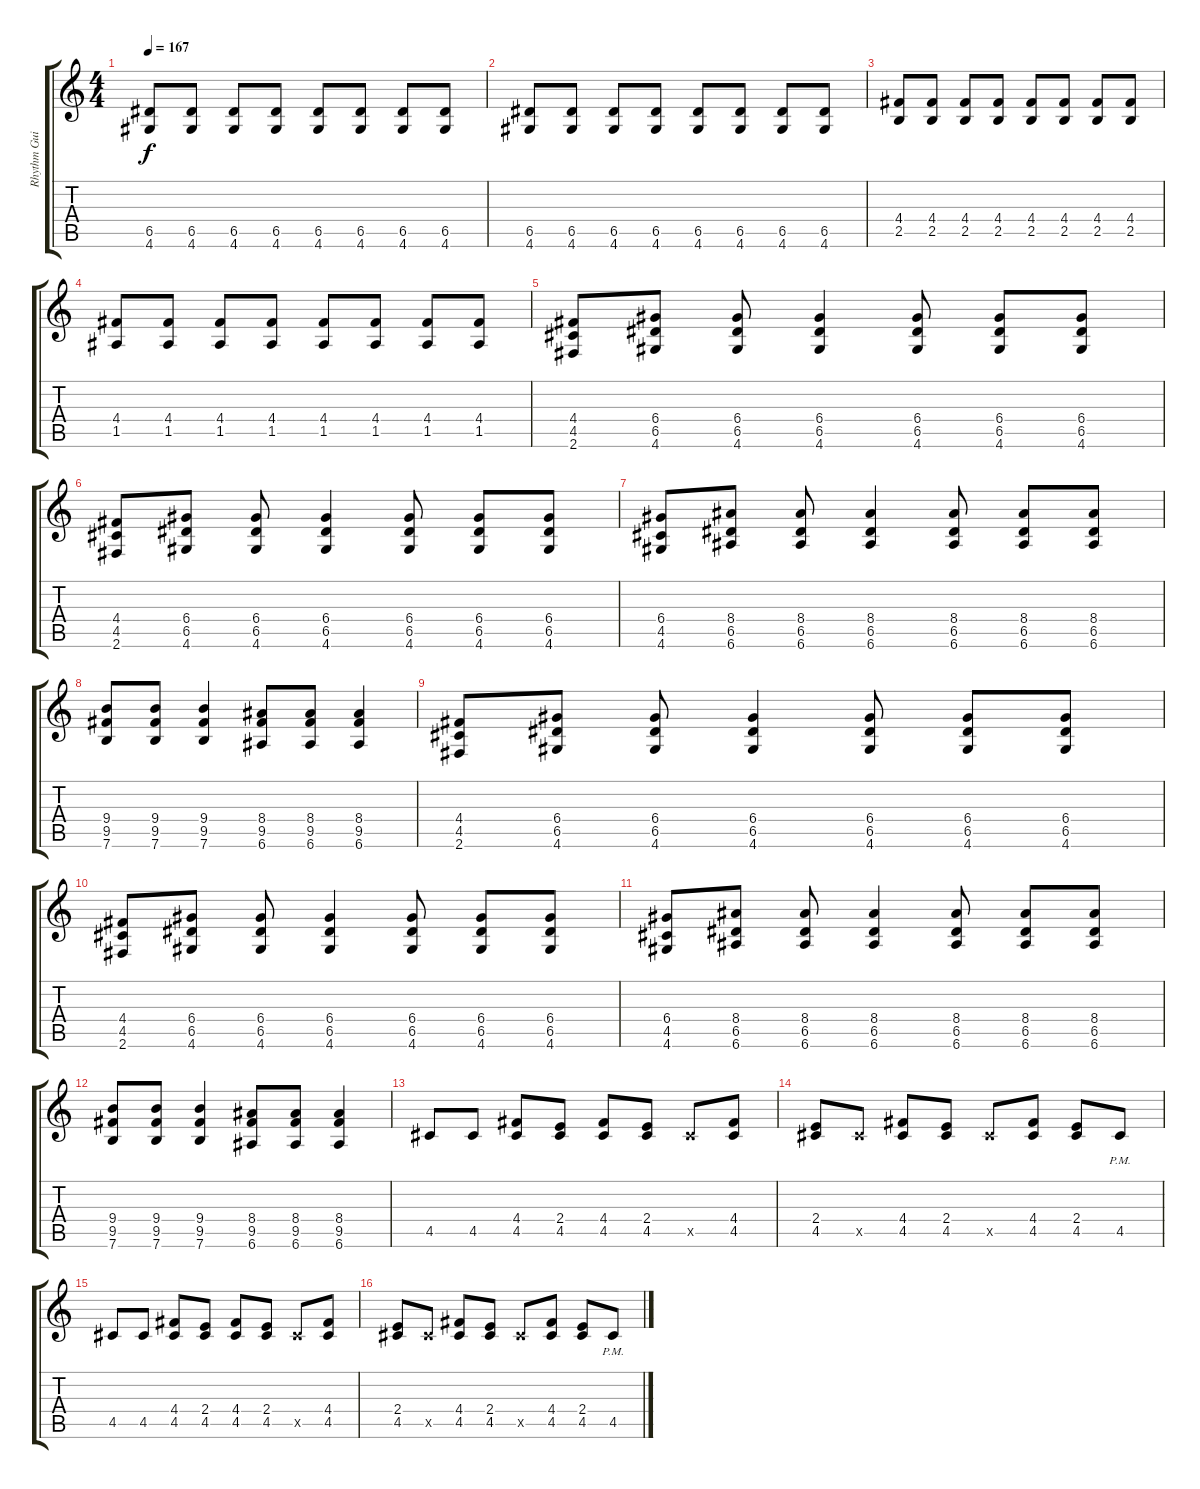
\track ("Rhythm Guitar" "Rhythm Gui") {instrument distortionguitar}
\staff {score tabs}
\tuning (E4 B3 G3 D3 A2 E2) {hide}
\ts (4 4)
\tempo 167
\clef g2
\ks c
(6.5 4.6).8{dy f} (6.5 4.6).8 (6.5 4.6).8 (6.5 4.6).8 (6.5 4.6).8 (6.5 4.6).8 (6.5 4.6).8 (6.5 4.6).8 |
(6.5 4.6).8 (6.5 4.6).8 (6.5 4.6).8 (6.5 4.6).8 (6.5 4.6).8 (6.5 4.6).8 (6.5 4.6).8 (6.5 4.6).8 |
(4.4 2.5).8 (4.4 2.5).8 (4.4 2.5).8 (4.4 2.5).8 (4.4 2.5).8 (4.4 2.5).8 (4.4 2.5).8 (4.4 2.5).8 |
(4.4 1.5).8 (4.4 1.5).8 (4.4 1.5).8 (4.4 1.5).8 (4.4 1.5).8 (4.4 1.5).8 (4.4 1.5).8 (4.4 1.5).8 |
(4.4 4.5 2.6).8 (6.4 6.5 4.6).8 (6.4 6.5 4.6).8 (6.4 6.5 4.6).4 (6.4 6.5 4.6).8 (6.4 6.5 4.6).8 (6.4 6.5 4.6).8 |
(4.4 4.5 2.6).8 (6.4 6.5 4.6).8 (6.4 6.5 4.6).8 (6.4 6.5 4.6).4 (6.4 6.5 4.6).8 (6.4 6.5 4.6).8 (6.4 6.5 4.6).8 |
(6.4 4.5 4.6).8 (8.4 6.5 6.6).8 (8.4 6.5 6.6).8 (8.4 6.5 6.6).4 (8.4 6.5 6.6).8 (8.4 6.5 6.6).8 (8.4 6.5 6.6).8 |
(9.4 9.5 7.6).8 (9.4 9.5 7.6).8 (9.4 9.5 7.6).4 (8.4 9.5 6.6).8 (8.4 9.5 6.6).8 (8.4 9.5 6.6).4 |
(4.4 4.5 2.6).8 (6.4 6.5 4.6).8 (6.4 6.5 4.6).8 (6.4 6.5 4.6).4 (6.4 6.5 4.6).8 (6.4 6.5 4.6).8 (6.4 6.5 4.6).8 |
(4.4 4.5 2.6).8 (6.4 6.5 4.6).8 (6.4 6.5 4.6).8 (6.4 6.5 4.6).4 (6.4 6.5 4.6).8 (6.4 6.5 4.6).8 (6.4 6.5 4.6).8 |
(6.4 4.5 4.6).8 (8.4 6.5 6.6).8 (8.4 6.5 6.6).8 (8.4 6.5 6.6).4 (8.4 6.5 6.6).8 (8.4 6.5 6.6).8 (8.4 6.5 6.6).8 |
(9.4 9.5 7.6).8 (9.4 9.5 7.6).8 (9.4 9.5 7.6).4 (8.4 9.5 6.6).8 (8.4 9.5 6.6).8 (8.4 9.5 6.6).4 |
4.5.8 4.5.8 (4.4 4.5).8 (2.4 4.5).8 (4.4 4.5).8 (2.4 4.5).8 4.5{x}.8 (4.4 4.5).8 |
(2.4 4.5).8 4.5{x}.8 (4.4 4.5).8 (2.4 4.5).8 4.5{x}.8 (4.4 4.5).8 (2.4 4.5).8 4.5{pm}.8 |
4.5.8 4.5.8 (4.4 4.5).8 (2.4 4.5).8 (4.4 4.5).8 (2.4 4.5).8 4.5{x}.8 (4.4 4.5).8 |
(2.4 4.5).8 4.5{x}.8 (4.4 4.5).8 (2.4 4.5).8 4.5{x}.8 (4.4 4.5).8 (2.4 4.5).8 4.5{pm}.8
